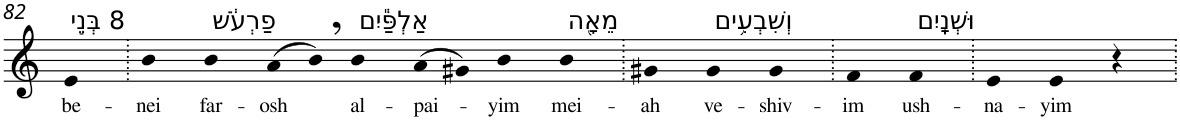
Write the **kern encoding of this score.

**kern	**text
*part1	*part1
*staff1	*staff1
*I"Piano	*
*I'Pno	*
!!LO:PB:g=z
*clefG2	*
*k[]	*
=82	=82
!LO:TX:a:t=8 בְּנֵ֣י	!
!	!LO:LY:b
4e	be-
=83.	=83.
!	!LO:LY:b
4b	-nei
!LO:TX:a:t=פַרְעֹ֔שׁ	!
!	!LO:LY:b
4b	far-
!	!LO:LY:b
(>8a	-osh
8b,)	.
!LO:TX:a:t=אַלְפַּ֕יִם	!
!	!LO:LY:b
4b	al-
!	!LO:LY:b
(>8a	-pai-
8g#X)	.
!	!LO:LY:b
4b	-yim
!LO:TX:a:t=מֵאָ֖ה	!
!	!LO:LY:b
4b	mei-
=84.	=84.
!	!LO:LY:b
4g#X	-ah
!LO:TX:a:t=וְשִׁבְעִ֥ים	!
!	!LO:LY:b
4g#	ve-
!	!LO:LY:b
4g#	-shiv-
=85.	=85.
!	!LO:LY:b
4f	-im
!LO:TX:a:t=וּשְׁנָֽיִם	!
!	!LO:LY:b
4f	ush-
=86.	=86.
!	!LO:LY:b
4e	-na-
!	!LO:LY:b
4e	-yim
4r	.
=.	=.
*-	*-
